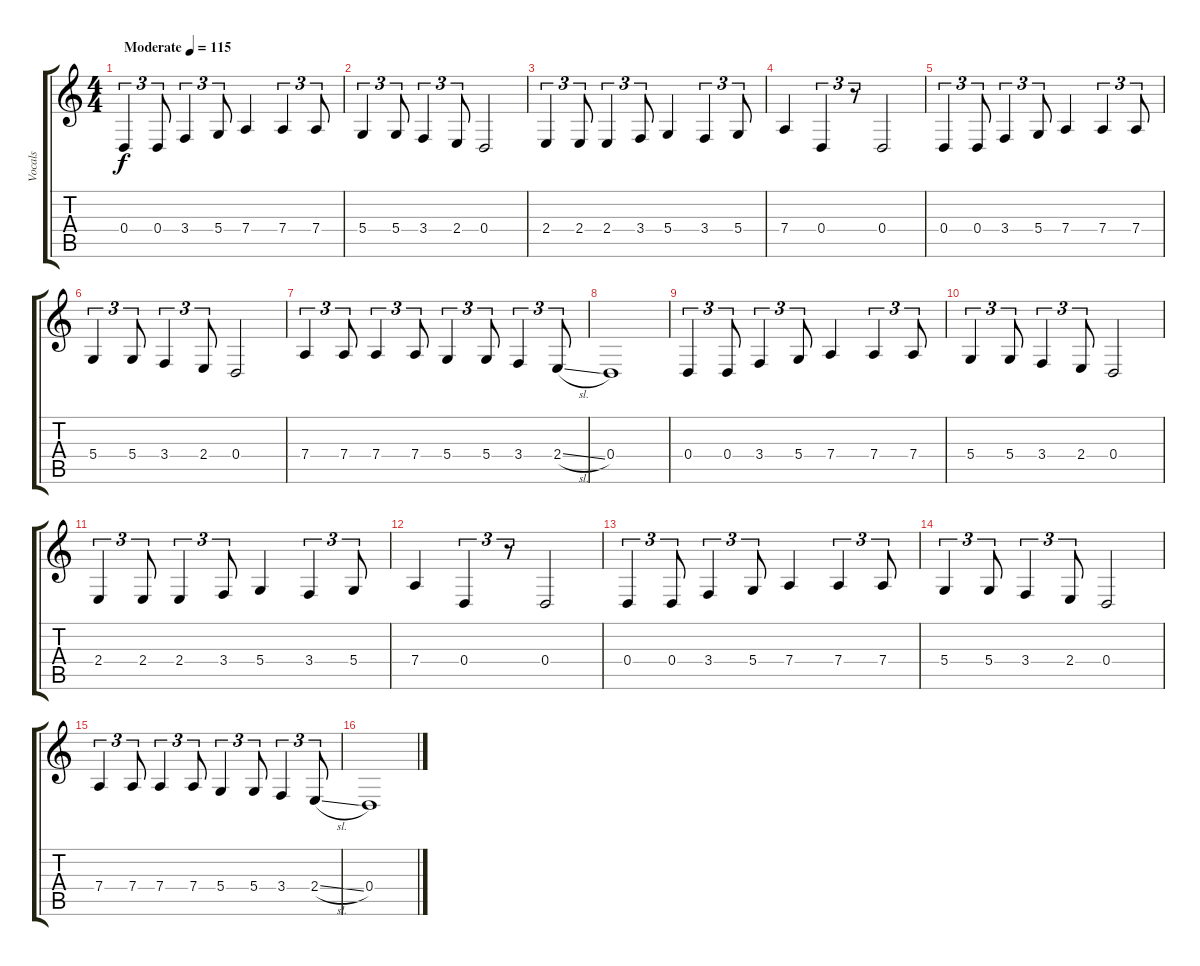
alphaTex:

\track ("Vocals" "Vocals") {instrument choiraahs}
\staff {score tabs}
\tuning (E4 B3 G3 D3 A2 E2) {hide}
\ts (4 4)
\tempo (115 "Moderate")
\clef g2
\ks c
0.4.4{tu (3 2) dy f instrument choiraahs} 0.4.8{tu (3 2)} 3.4.4{tu (3 2)} 5.4.8{tu (3 2)} 7.4.4 7.4.4{tu (3 2)} 7.4.8{tu (3 2)} |
5.4.4{tu (3 2)} 5.4.8{tu (3 2)} 3.4.4{tu (3 2)} 2.4.8{tu (3 2)} 0.4.2 |
2.4.4{tu (3 2)} 2.4.8{tu (3 2)} 2.4.4{tu (3 2)} 3.4.8{tu (3 2)} 5.4.4 3.4.4{tu (3 2)} 5.4.8{tu (3 2)} |
7.4.4 0.4.4{tu (3 2)} r.8{tu (3 2)} 0.4.2 |
0.4.4{tu (3 2)} 0.4.8{tu (3 2)} 3.4.4{tu (3 2)} 5.4.8{tu (3 2)} 7.4.4 7.4.4{tu (3 2)} 7.4.8{tu (3 2)} |
5.4.4{tu (3 2)} 5.4.8{tu (3 2)} 3.4.4{tu (3 2)} 2.4.8{tu (3 2)} 0.4.2 |
7.4.4{tu (3 2)} 7.4.8{tu (3 2)} 7.4.4{tu (3 2)} 7.4.8{tu (3 2)} 5.4.4{tu (3 2)} 5.4.8{tu (3 2)} 3.4.4{tu (3 2)} 2.4{sl}.8{tu (3 2)} |
0.4.1 |
0.4.4{tu (3 2)} 0.4.8{tu (3 2)} 3.4.4{tu (3 2)} 5.4.8{tu (3 2)} 7.4.4 7.4.4{tu (3 2)} 7.4.8{tu (3 2)} |
5.4.4{tu (3 2)} 5.4.8{tu (3 2)} 3.4.4{tu (3 2)} 2.4.8{tu (3 2)} 0.4.2 |
2.4.4{tu (3 2)} 2.4.8{tu (3 2)} 2.4.4{tu (3 2)} 3.4.8{tu (3 2)} 5.4.4 3.4.4{tu (3 2)} 5.4.8{tu (3 2)} |
7.4.4 0.4.4{tu (3 2)} r.8{tu (3 2)} 0.4.2 |
0.4.4{tu (3 2)} 0.4.8{tu (3 2)} 3.4.4{tu (3 2)} 5.4.8{tu (3 2)} 7.4.4 7.4.4{tu (3 2)} 7.4.8{tu (3 2)} |
5.4.4{tu (3 2)} 5.4.8{tu (3 2)} 3.4.4{tu (3 2)} 2.4.8{tu (3 2)} 0.4.2 |
7.4.4{tu (3 2)} 7.4.8{tu (3 2)} 7.4.4{tu (3 2)} 7.4.8{tu (3 2)} 5.4.4{tu (3 2)} 5.4.8{tu (3 2)} 3.4.4{tu (3 2)} 2.4{sl}.8{tu (3 2)} |
0.4.1
